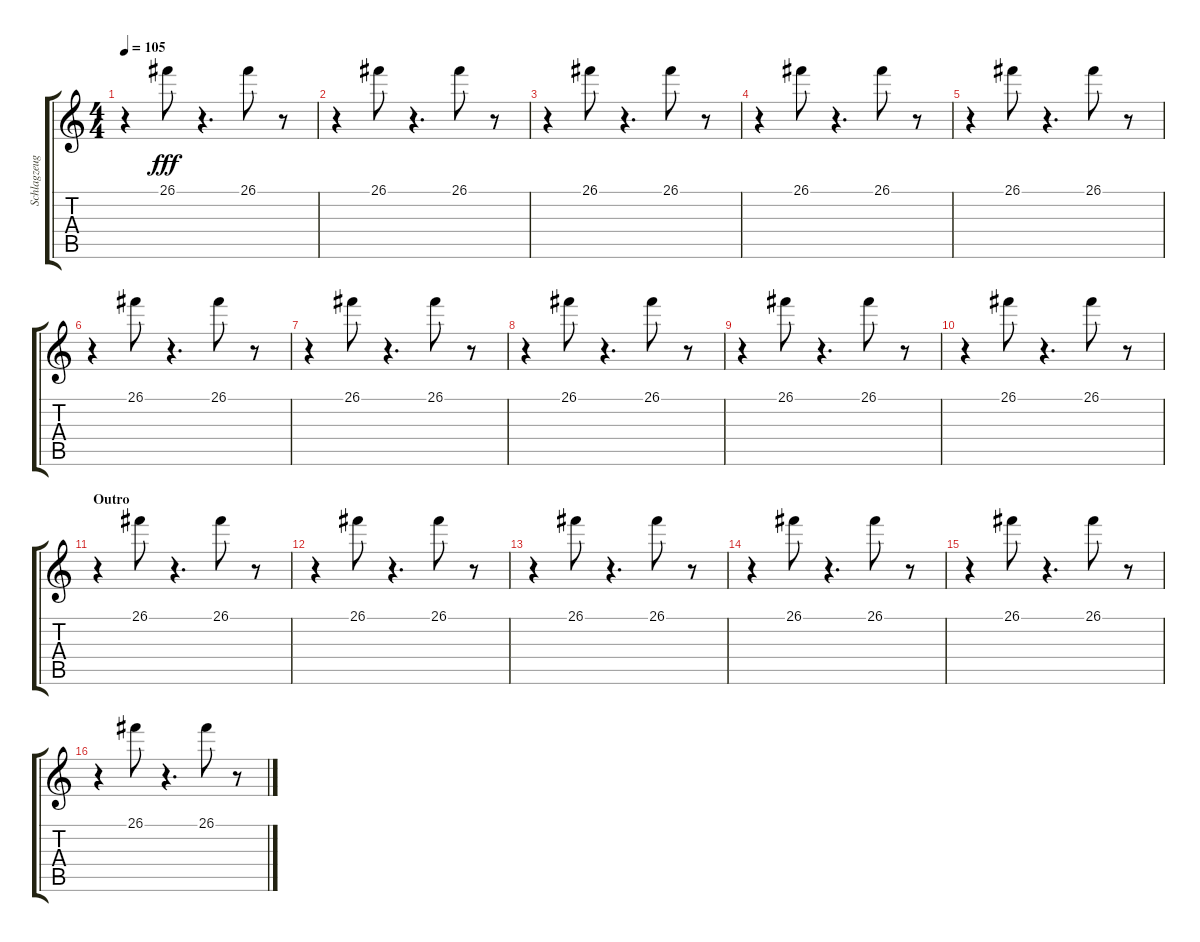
\track ("Schlagzeug" "Schlagzeug") {instrument gunshot}
\staff {score tabs}
\tuning (E4 B3 G3 D3 A2 E2) {hide}
\ts (4 4)
\tempo 105
\clef g2
\ks c
r.4{dy fff} 26.1.8 r.4{d} 26.1.8 r.8 |
r.4 26.1.8 r.4{d} 26.1.8 r.8 |
r.4 26.1.8 r.4{d} 26.1.8 r.8 |
r.4 26.1.8 r.4{d} 26.1.8 r.8 |
r.4 26.1.8 r.4{d} 26.1.8 r.8 |
r.4 26.1.8 r.4{d} 26.1.8 r.8 |
r.4 26.1.8 r.4{d} 26.1.8 r.8 |
r.4 26.1.8 r.4{d} 26.1.8 r.8 |
r.4 26.1.8 r.4{d} 26.1.8 r.8 |
r.4 26.1.8 r.4{d} 26.1.8 r.8 |
\section ("" "Outro")
r.4 26.1.8 r.4{d} 26.1.8 r.8 |
r.4 26.1.8 r.4{d} 26.1.8 r.8 |
r.4 26.1.8 r.4{d} 26.1.8 r.8 |
r.4 26.1.8 r.4{d} 26.1.8 r.8 |
r.4 26.1.8 r.4{d} 26.1.8 r.8 |
r.4 26.1.8 r.4{d} 26.1.8 r.8
